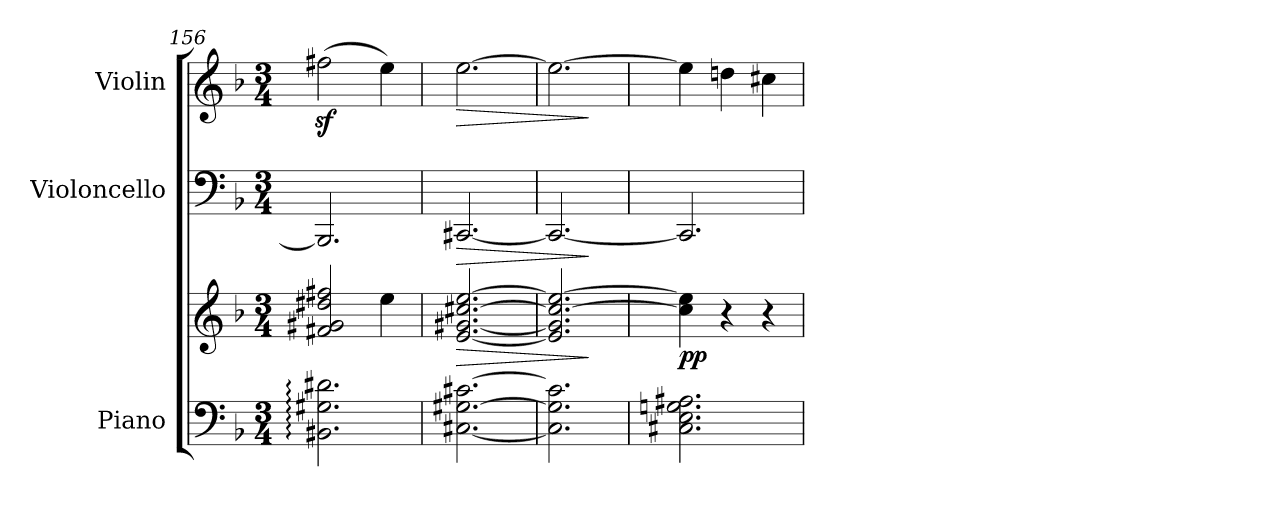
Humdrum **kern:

**kern	**kern	**dynam	**kern	**dynam	**kern	**dynam
*part3	*part3	*part3	*part2	*part2	*part1	*part1
*staff4	*staff3	*staff3/4	*staff2	*staff2	*staff1	*staff1
*I"Piano	*	*	*I"Violoncello	*	*I"Violin	*
*I'Pno	*	*	*I'Vc	*	*I'Vln	*
*clefF4	*clefG2	*	*clefF4	*	*clefG2	*
*k[b-]	*k[b-]	*	*k[b-]	*	*k[b-]	*
*M3/4	*M3/4	*	*M3/4	*	*M3/4	*
=156	=156	=156	=156	=156	=156	=156
2.BB#X\: 2.G#X\: 2.d#X\: 2.f#X\yy: 2.g#X\yy: 2.dd#X\yy: 2.ff#X\yy:	2f#X/ 2g#X/ 2dd#X/ 2ff#X/	.	2.BBB#/]	.	(>2ff#Xz<\	.
.	4ee\	.	.	.	4ee\)	.
=157	=157	=157	=157	=157	=157	=157
!	!	!LO:HP:b	!	!LO:HP:b	!	!LO:HP:b
[2.C#X\ [2.G#X\ [2.c#X\	[2.e/ [2.g#X/ [2.cc#X/ [2.ee/	>	[2.CC#X/	>	[2.ee\	>
=158	=158	=158	=158	=158	=158	=158
2.C#\] 2.G#\] 2.c#\]	2.e/] 2.g#/] 2.cc#/_ 2.ee/_	.	2.CC#/_	.	2.ee\_	.
.	.	]	.	]	.	]
=159	=159	=159	=159	=159	=159	=159
!	!	!LO:DY:b	!	!	!	!
2.C#X\ 2.E\ 2.Gn\ 2.A#X\	4cc#\] 4ee\]	pp	2.CC#/]	.	4ee\]	.
.	4r	.	.	.	4ddn\	.
.	4r	.	.	.	4cc#X\	.
=	=	=	=	=	=	=
*-	*-	*-	*-	*-	*-	*-
